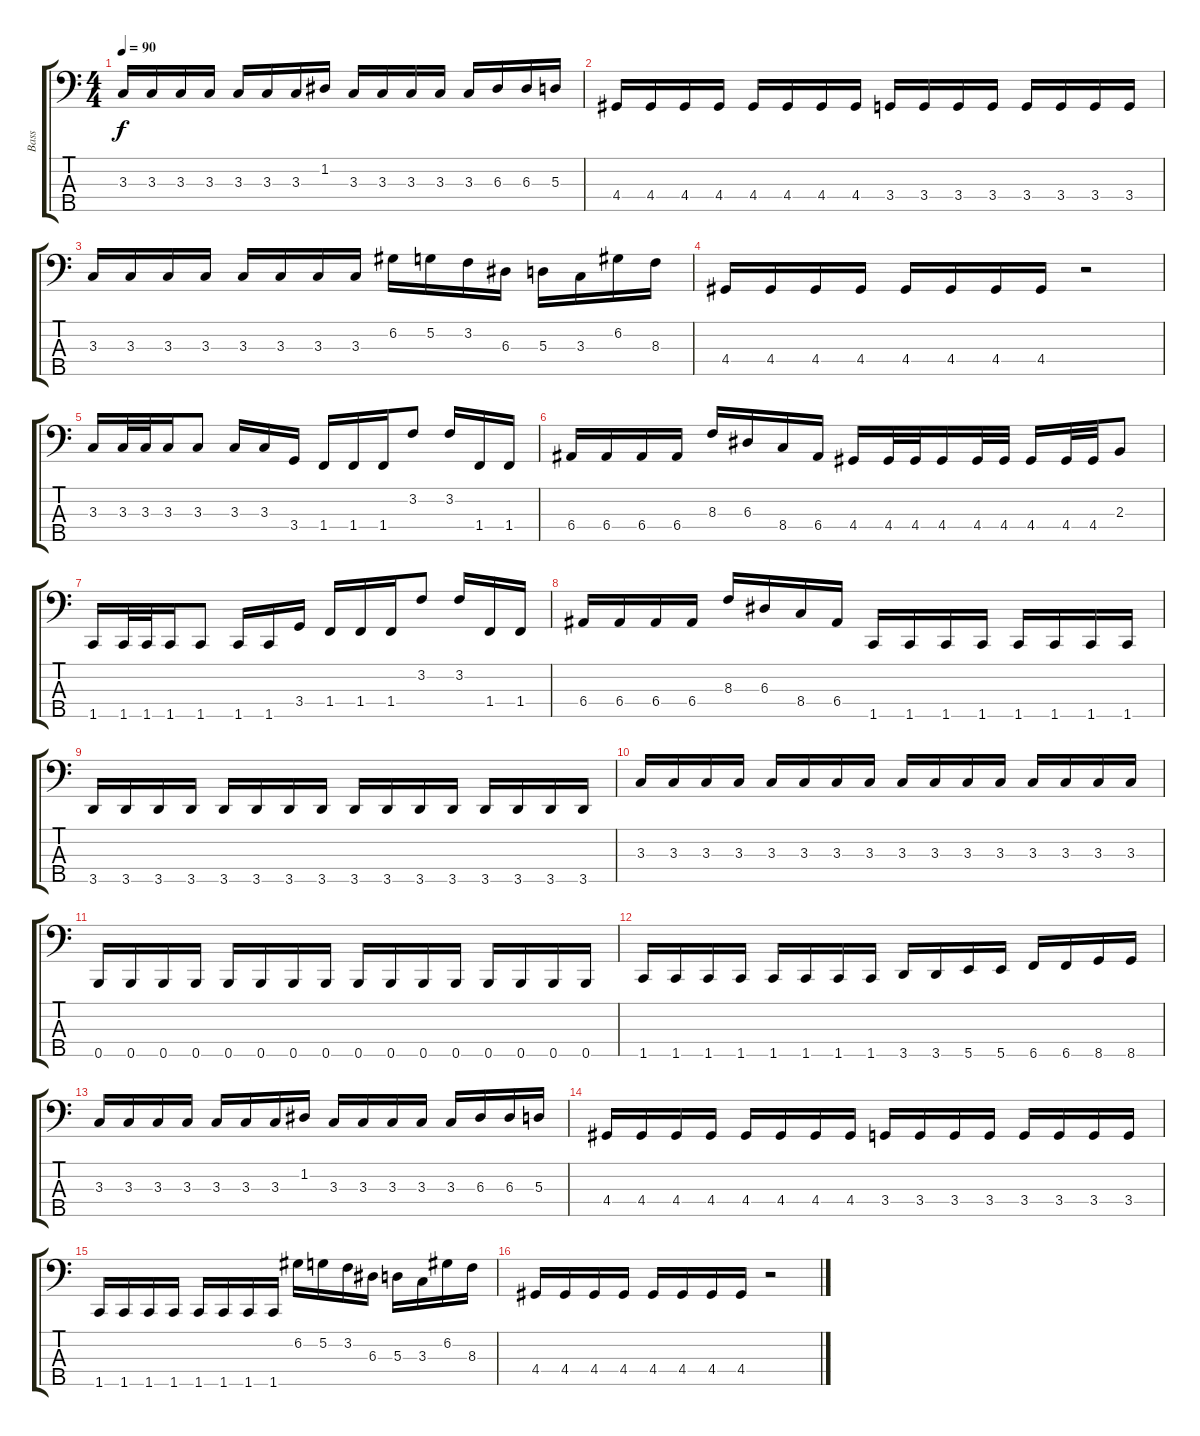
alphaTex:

\track ("Bass" "Bass") {instrument electricbasspick}
\staff {score tabs}
\tuning (G2 D2 A1 E1 B0) {hide}
\ts (4 4)
\tempo 90
\clef f4
\ks c
3.3.16{dy f} 3.3.16 3.3.16 3.3.16 3.3.16 3.3.16 3.3.16 1.2.16 3.3.16 3.3.16 3.3.16 3.3.16 3.3.16 6.3.16 6.3.16 5.3.16 |
4.4.16 4.4.16 4.4.16 4.4.16 4.4.16 4.4.16 4.4.16 4.4.16 3.4.16 3.4.16 3.4.16 3.4.16 3.4.16 3.4.16 3.4.16 3.4.16 |
3.3.16 3.3.16 3.3.16 3.3.16 3.3.16 3.3.16 3.3.16 3.3.16 6.2.16 5.2.16 3.2.16 6.3.16 5.3.16 3.3.16 6.2.16 8.3.16 |
4.4.16 4.4.16 4.4.16 4.4.16 4.4.16 4.4.16 4.4.16 4.4.16 r.2 |
3.3.16 3.3.32 3.3.32 3.3.16 3.3.8 3.3.16 3.3.16 3.4.16 1.4.16 1.4.16 1.4.16 3.2.8 3.2.16 1.4.16 1.4.16 |
6.4.16 6.4.16 6.4.16 6.4.16 8.3.16 6.3.16 8.4.16 6.4.16 4.4.16 4.4.32 4.4.32 4.4.16 4.4.32 4.4.32 4.4.16 4.4.32 4.4.32 2.3.8 |
1.5.16 1.5.32 1.5.32 1.5.16 1.5.8 1.5.16 1.5.16 3.4.16 1.4.16 1.4.16 1.4.16 3.2.8 3.2.16 1.4.16 1.4.16 |
6.4.16 6.4.16 6.4.16 6.4.16 8.3.16 6.3.16 8.4.16 6.4.16 1.5.16 1.5.16 1.5.16 1.5.16 1.5.16 1.5.16 1.5.16 1.5.16 |
3.5.16 3.5.16 3.5.16 3.5.16 3.5.16 3.5.16 3.5.16 3.5.16 3.5.16 3.5.16 3.5.16 3.5.16 3.5.16 3.5.16 3.5.16 3.5.16 |
3.3.16 3.3.16 3.3.16 3.3.16 3.3.16 3.3.16 3.3.16 3.3.16 3.3.16 3.3.16 3.3.16 3.3.16 3.3.16 3.3.16 3.3.16 3.3.16 |
0.5.16 0.5.16 0.5.16 0.5.16 0.5.16 0.5.16 0.5.16 0.5.16 0.5.16 0.5.16 0.5.16 0.5.16 0.5.16 0.5.16 0.5.16 0.5.16 |
1.5.16 1.5.16 1.5.16 1.5.16 1.5.16 1.5.16 1.5.16 1.5.16 3.5.16 3.5.16 5.5.16 5.5.16 6.5.16 6.5.16 8.5.16 8.5.16 |
3.3.16 3.3.16 3.3.16 3.3.16 3.3.16 3.3.16 3.3.16 1.2.16 3.3.16 3.3.16 3.3.16 3.3.16 3.3.16 6.3.16 6.3.16 5.3.16 |
4.4.16 4.4.16 4.4.16 4.4.16 4.4.16 4.4.16 4.4.16 4.4.16 3.4.16 3.4.16 3.4.16 3.4.16 3.4.16 3.4.16 3.4.16 3.4.16 |
1.5.16 1.5.16 1.5.16 1.5.16 1.5.16 1.5.16 1.5.16 1.5.16 6.2.16 5.2.16 3.2.16 6.3.16 5.3.16 3.3.16 6.2.16 8.3.16 |
4.4.16 4.4.16 4.4.16 4.4.16 4.4.16 4.4.16 4.4.16 4.4.16 r.2
